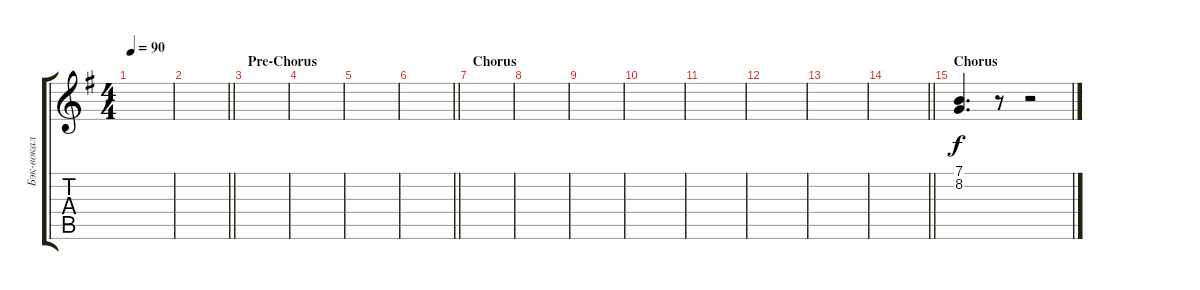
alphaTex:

\track ("Бэк-вокал" "Бэк-вокал") {instrument brasssection}
\staff {score tabs}
\tuning (E4 B3 G3 D3 A2 E2) {hide}
\ts (4 4)
\tempo 90
\clef g2
\ks eminor
|
\barLineRight lightlight
|
\section ("" "Pre-Chorus")
|
|
|
\barLineRight lightlight
|
\section ("" "Chorus")
|
|
|
|
|
|
|
\barLineRight lightlight
|
\section ("" "Chorus")
(7.1 8.2).4{d dy f} r.8 r.2
